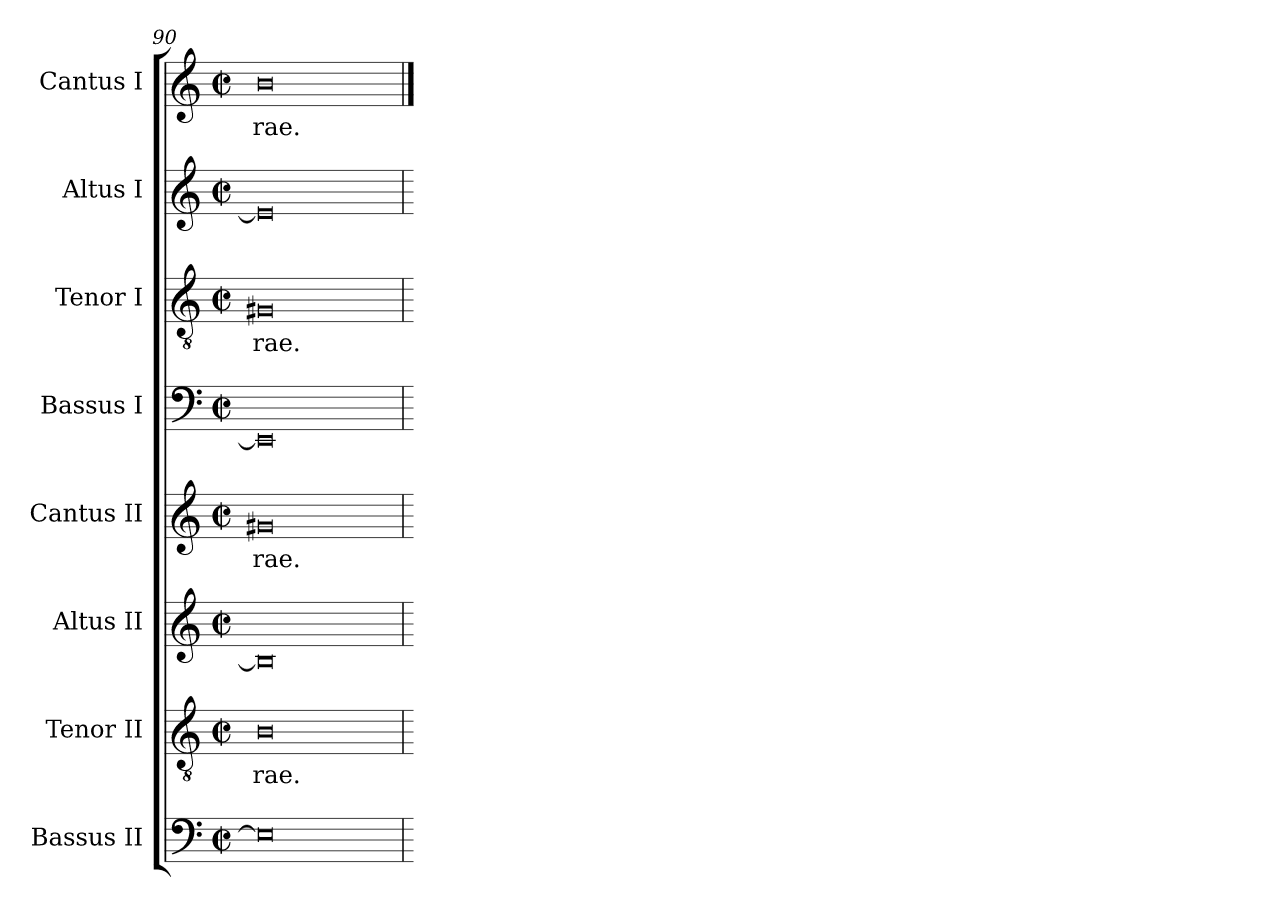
**kern	**kern	**text	**kern	**kern	**text	**kern	**kern	**text	**kern	**kern	**text
*part8	*part7	*part7	*part6	*part5	*part5	*part4	*part3	*part3	*part2	*part1	*part1
*staff8	*staff7	*staff7	*staff6	*staff5	*staff5	*staff4	*staff3	*staff3	*staff2	*staff1	*staff1
*I"Bassus II	*I"Tenor II	*	*I"Altus II	*I"Cantus II	*	*I"Bassus I	*I"Tenor I	*	*I"Altus I	*I"Cantus I	*
*clefF4	*clefGv2	*	*clefG2	*clefG2	*	*clefF4	*clefGv2	*	*clefG2	*clefG2	*
*M2/2	*M2/2	*	*M2/2	*M2/2	*	*M2/2	*M2/2	*	*M2/2	*M2/2	*
*met(c|)	*met(c|)	*	*met(c|)	*met(c|)	*	*met(c|)	*met(c|)	*	*met(c|)	*met(c|)	*
=90	=90	=90	=90	=90	=90	=90	=90	=90	=90	=90	=90
!	!	!LO:LY:b:cj	!	!	!LO:LY:b:cj	!	!	!LO:LY:b:cj	!	!	!LO:LY:b:cj
0E]	0B	rae.	0B]	0g#X	rae.	0EE]	0G#X	rae.	0e]	0b	-rae.
=	=	==	=	=	==	=	=	==	=	==	==
*-	*-	*-	*-	*-	*-	*-	*-	*-	*-	*-	*-
